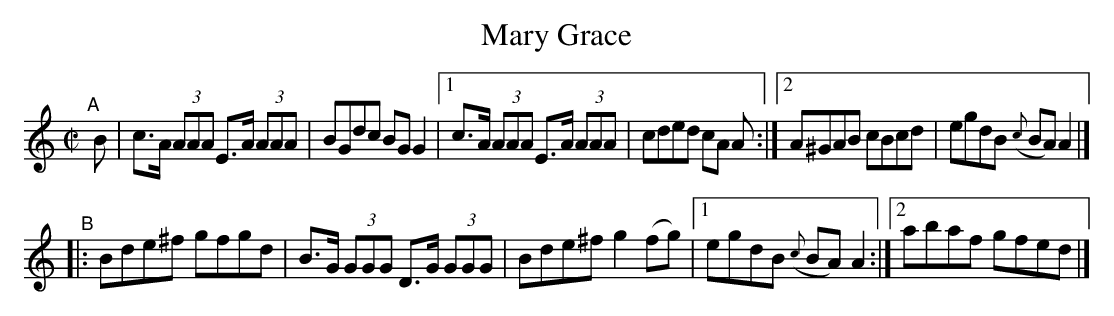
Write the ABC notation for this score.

X:1
T: Mary Grace
M: C|
L: 1/8
K: Am
"^A"[|]\
B | c>A (3AAA E>A (3AAA | BGdc BGG2 |\
[1 c>A (3AAA E>A (3AAA | cded cA A :|\
[2 A^GAB cBcd | egdB ({c}BA) A2 |]
"^B"\
|: Bde^f gfgd | B>G (3GGG D>G (3GGG | Bde^f g2(fg) |\
[1 egdB ({c}BA) A2 :|[2 abaf gfed |]
